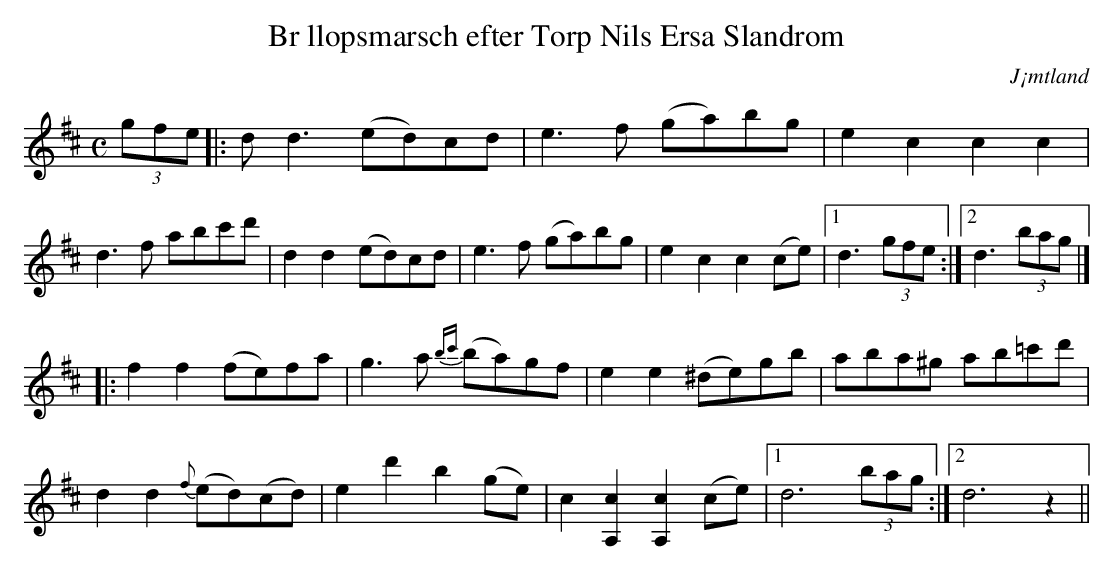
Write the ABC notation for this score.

X:1
T:Br llopsmarsch efter Torp Nils Ersa Slandrom
O:J¡mtland
L:1/8
M:C
K:D
(3gfe  |: d d3 (ed)cd | e3 f (ga)bg | e2 c2 c2 c2 |
d3 f abc'd' | d2 d2 (ed)cd | e3 f (ga)bg | e2 c2 c2 (ce) | [1 d3 (3gfe  :|[2 d3 (3bag|]
|: f2 f2 (fe)fa | g3 a {bc'}(ba)gf | e2 e2 (^de)gb |aba^g ab=c'd' |
d2 d2 {f}(ed)(cd) | e2 d'2 b2 (ge) | c2 [c2A,2] [c2A,2] (ce) | [1 d6 (3bag :| [2 d6 z2||
